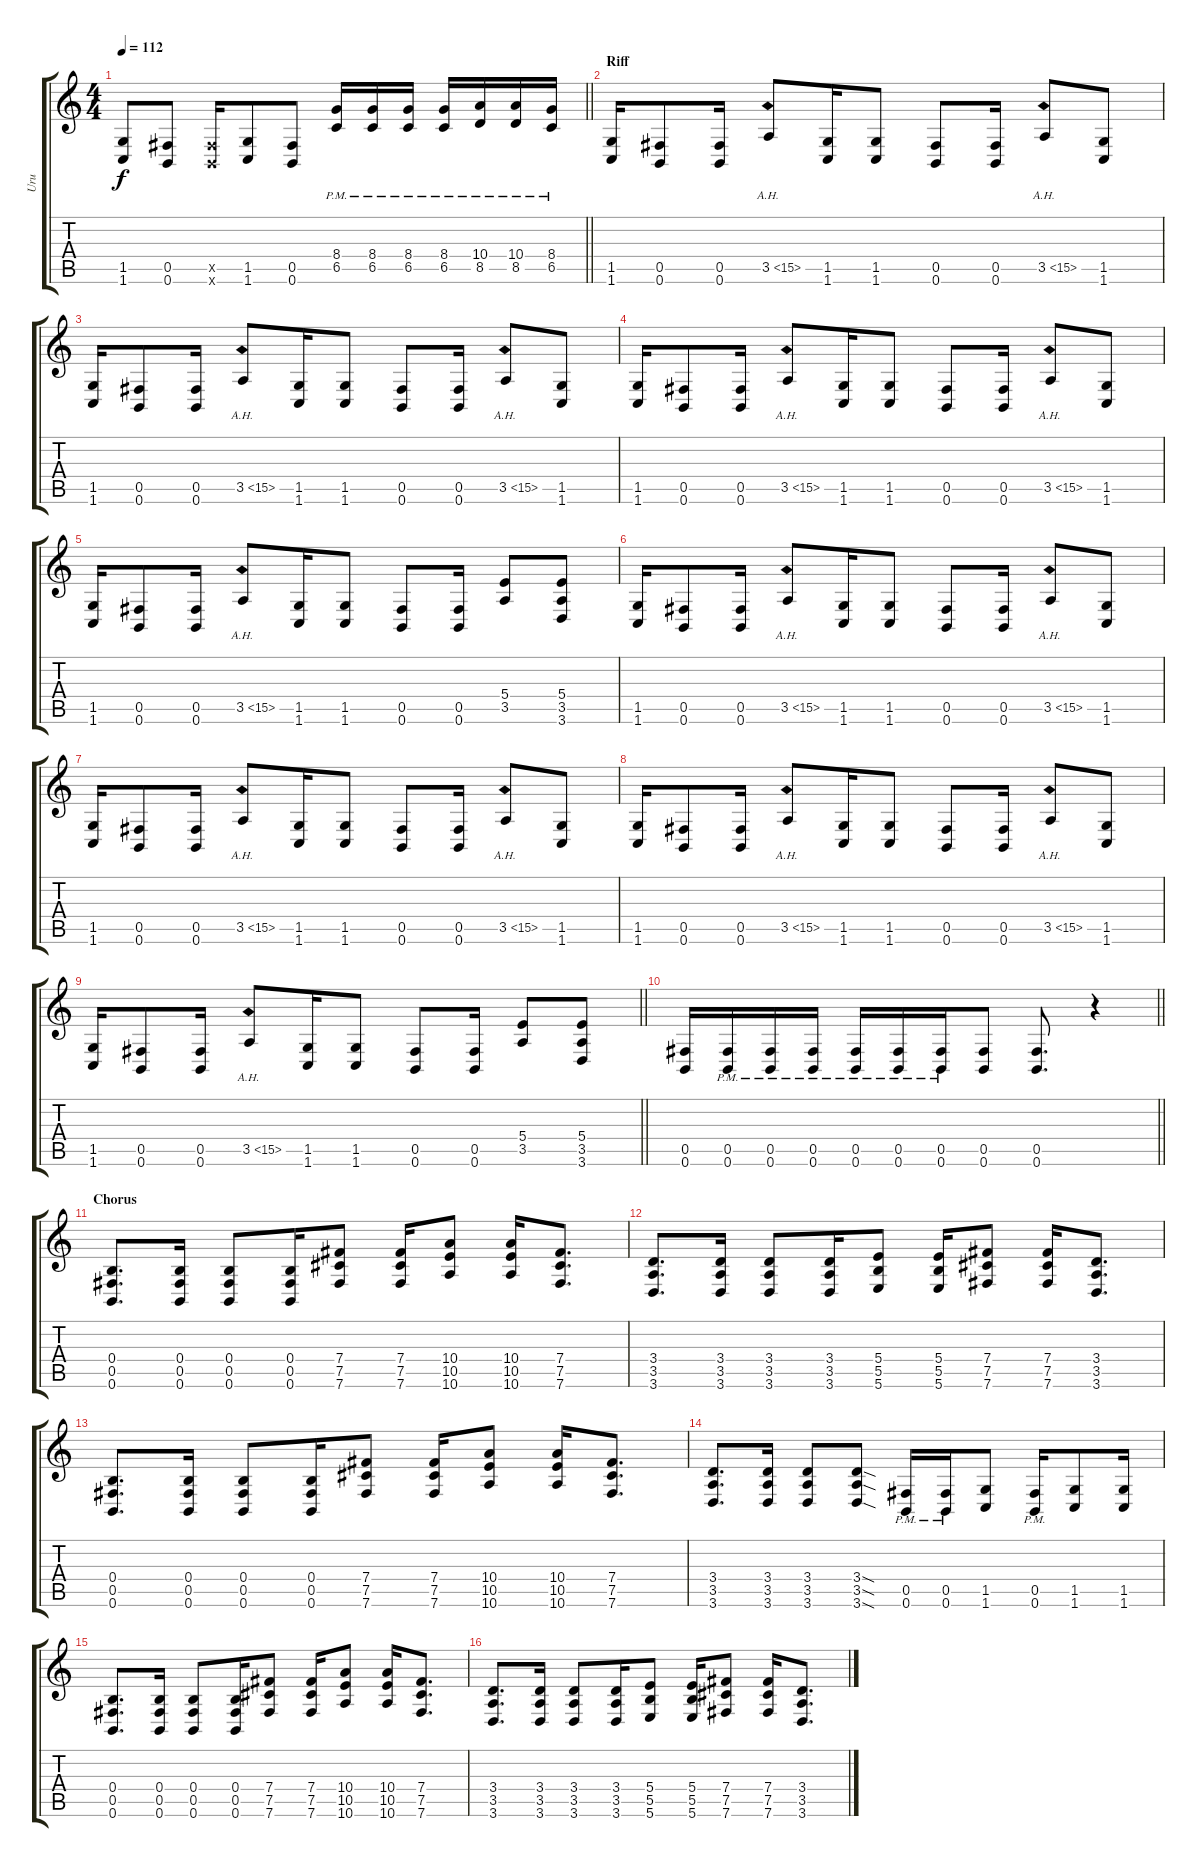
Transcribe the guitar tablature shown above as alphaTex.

\track ("Uru" "Uru") {instrument overdrivenguitar}
\staff {score tabs}
\tuning (Db4 Ab3 E3 B2 Gb2 B1) {hide}
\ts (4 4)
\tempo 112
\clef g2
\barLineRight lightlight
\ks c
(1.5 1.6).8{dy f} (0.5 0.6).8 (0.5{x} 0.6{x}).16 (1.5 1.6).8 (0.5 0.6).8 (8.4{pm} 6.5{pm}).16 (8.4{pm} 6.5{pm}).16 (8.4{pm} 6.5{pm}).16 (8.4{pm} 6.5{pm}).16 (10.4{pm} 8.5{pm}).16 (10.4{pm} 8.5{pm}).16 (8.4{pm} 6.5{pm}).16 |
\section ("" "Riff")
(1.5 1.6).16{instrument distortionguitar} (0.5 0.6).8 (0.5 0.6).16 3.5{ah 12}.8 (1.5 1.6).16 (1.5 1.6).8 (0.5 0.6).8 (0.5 0.6).16 3.5{ah 12}.8 (1.5 1.6).8 |
(1.5 1.6).16 (0.5 0.6).8 (0.5 0.6).16 3.5{ah 12}.8 (1.5 1.6).16 (1.5 1.6).8 (0.5 0.6).8 (0.5 0.6).16 3.5{ah 12}.8 (1.5 1.6).8 |
(1.5 1.6).16 (0.5 0.6).8 (0.5 0.6).16 3.5{ah 12}.8 (1.5 1.6).16 (1.5 1.6).8 (0.5 0.6).8 (0.5 0.6).16 3.5{ah 12}.8 (1.5 1.6).8 |
(1.5 1.6).16 (0.5 0.6).8 (0.5 0.6).16 3.5{ah 12}.8 (1.5 1.6).16 (1.5 1.6).8 (0.5 0.6).8 (0.5 0.6).16 (5.4 3.5).8 (5.4 3.5 3.6).8 |
(1.5 1.6).16 (0.5 0.6).8 (0.5 0.6).16 3.5{ah 12}.8 (1.5 1.6).16 (1.5 1.6).8 (0.5 0.6).8 (0.5 0.6).16 3.5{ah 12}.8 (1.5 1.6).8 |
(1.5 1.6).16 (0.5 0.6).8 (0.5 0.6).16 3.5{ah 12}.8 (1.5 1.6).16 (1.5 1.6).8 (0.5 0.6).8 (0.5 0.6).16 3.5{ah 12}.8 (1.5 1.6).8 |
(1.5 1.6).16 (0.5 0.6).8 (0.5 0.6).16 3.5{ah 12}.8 (1.5 1.6).16 (1.5 1.6).8 (0.5 0.6).8 (0.5 0.6).16 3.5{ah 12}.8 (1.5 1.6).8 |
\barLineRight lightlight
(1.5 1.6).16 (0.5 0.6).8 (0.5 0.6).16 3.5{ah 12}.8 (1.5 1.6).16 (1.5 1.6).8 (0.5 0.6).8 (0.5 0.6).16 (5.4 3.5).8 (5.4 3.5 3.6).8 |
\section ("" "")
\barLineRight lightlight
(0.5 0.6).16 (0.5{pm} 0.6{pm}).16 (0.5{pm} 0.6{pm}).16 (0.5{pm} 0.6{pm}).16 (0.5{pm} 0.6{pm}).16 (0.5{pm} 0.6{pm}).16 (0.5{pm} 0.6{pm}).16 (0.5 0.6).8 (0.5 0.6).8{d} r.4 |
\section ("" "Chorus")
(0.4 0.5 0.6).8{d} (0.4 0.5 0.6).16 (0.4 0.5 0.6).8 (0.4 0.5 0.6).16 (7.4 7.5 7.6).8 (7.4 7.5 7.6).16 (10.4 10.5 10.6).8 (10.4 10.5 10.6).16 (7.4 7.5 7.6).8{d} |
(3.4 3.5 3.6).8{d} (3.4 3.5 3.6).16 (3.4 3.5 3.6).8 (3.4 3.5 3.6).16 (5.4 5.5 5.6).8 (5.4 5.5 5.6).16 (7.4 7.5 7.6).8 (7.4 7.5 7.6).16 (3.4 3.5 3.6).8{d} |
(0.4 0.5 0.6).8{d} (0.4 0.5 0.6).16 (0.4 0.5 0.6).8 (0.4 0.5 0.6).16 (7.4 7.5 7.6).8 (7.4 7.5 7.6).16 (10.4 10.5 10.6).8 (10.4 10.5 10.6).16 (7.4 7.5 7.6).8{d} |
(3.4 3.5 3.6).8{d} (3.4 3.5 3.6).16 (3.4 3.5 3.6).8 (3.4{sod} 3.5{sod} 3.6{sod}).8 (0.5{pm} 0.6{pm}).16 (0.5{pm} 0.6{pm}).16 (1.5 1.6).8 (0.5{pm} 0.6{pm}).16 (1.5 1.6).8 (1.5 1.6).16 |
(0.4 0.5 0.6).8{d} (0.4 0.5 0.6).16 (0.4 0.5 0.6).8 (0.4 0.5 0.6).16 (7.4 7.5 7.6).8 (7.4 7.5 7.6).16 (10.4 10.5 10.6).8 (10.4 10.5 10.6).16 (7.4 7.5 7.6).8{d} |
(3.4 3.5 3.6).8{d} (3.4 3.5 3.6).16 (3.4 3.5 3.6).8 (3.4 3.5 3.6).16 (5.4 5.5 5.6).8 (5.4 5.5 5.6).16 (7.4 7.5 7.6).8 (7.4 7.5 7.6).16 (3.4 3.5 3.6).8{d}
